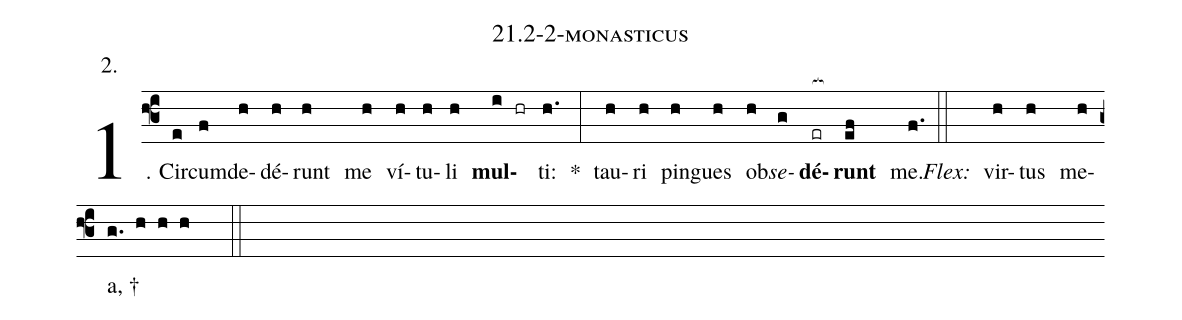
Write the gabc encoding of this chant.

name: 21.2-2-monasticus;
annotation: 2.;
%%
(f3)1. Cir(e)cum(f)de(h)dé(h)runt(h) me(h) ví(h)tu(h)li(h) <b>mul</b>(i hr)ti:(h.) *(:) tau(h)ri(h) pin(h)gues(h) ob(h)<i>se</i>(g)<b>dé</b>(er[ocb:1{])<b>runt</b>(ef[ocb:0}]) me.(f.) (::)
<i>Flex:</i>()  vir(h)tus(h) me(h)a, †(g. h h h  ::)

%E(h) u(h) o(h) u(g) a(ef) e.(f.) (::)
